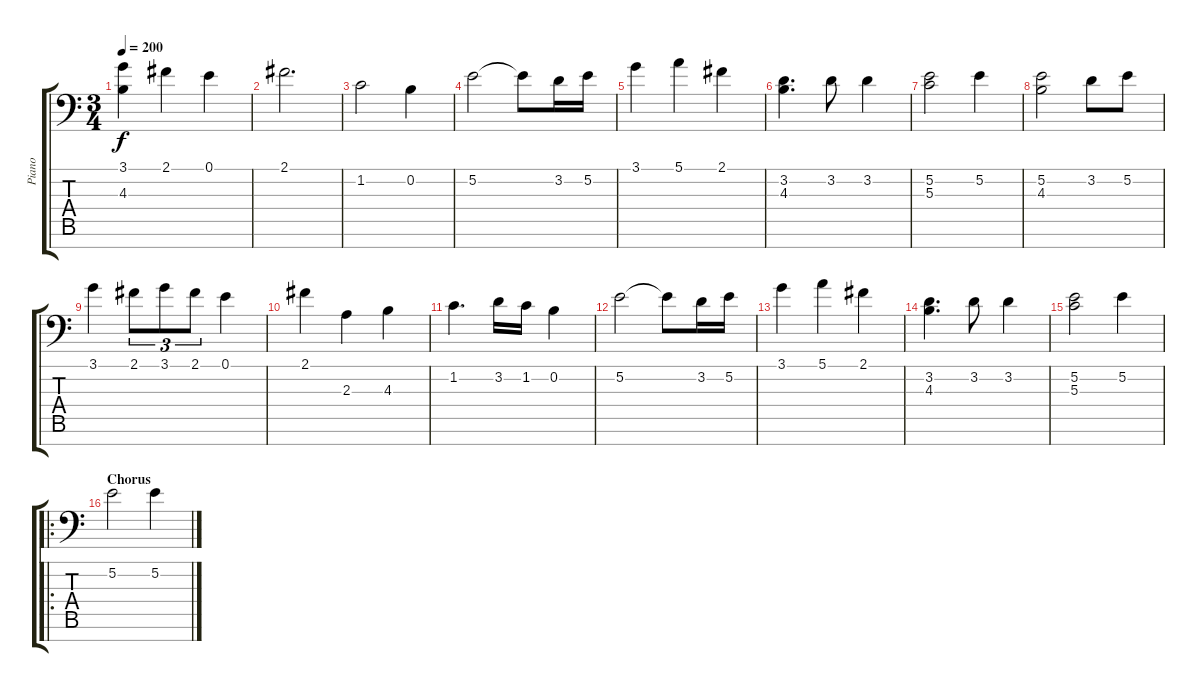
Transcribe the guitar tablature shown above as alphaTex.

\track ("Piano" "Piano") {instrument acousticgrandpiano}
\staff {score tabs}
\tuning (E4 B3 G3 D3 A2 E2 A1) {hide}
\ts (3 4)
\tempo 200
\clef f4
\ks c
(3.1 4.3).4{dy f} 2.1.4 0.1.4 |
2.1.2{d} |
1.2.2 0.2.4 |
5.2.2 5.2{t}.8 3.2.16 5.2.16 |
3.1.4 5.1.4 2.1.4 |
(3.2 4.3).4{d} 3.2.8 3.2.4 |
(5.2 5.3).2 5.2.4 |
(5.2 4.3).2 3.2.8 5.2.8 |
3.1.4 2.1.8{tu (3 2)} 3.1.8{tu (3 2)} 2.1.8{tu (3 2)} 0.1.4 |
2.1.4 2.3.4 4.3.4 |
1.2.4{d} 3.2.16 1.2.16 0.2.4 |
5.2.2 5.2{t}.8 3.2.16 5.2.16 |
3.1.4 5.1.4 2.1.4 |
(3.2 4.3).4{d} 3.2.8 3.2.4 |
(5.2 5.3).2 5.2.4 |
\ro
\section ("" "Chorus")
5.2.2 5.2.4
